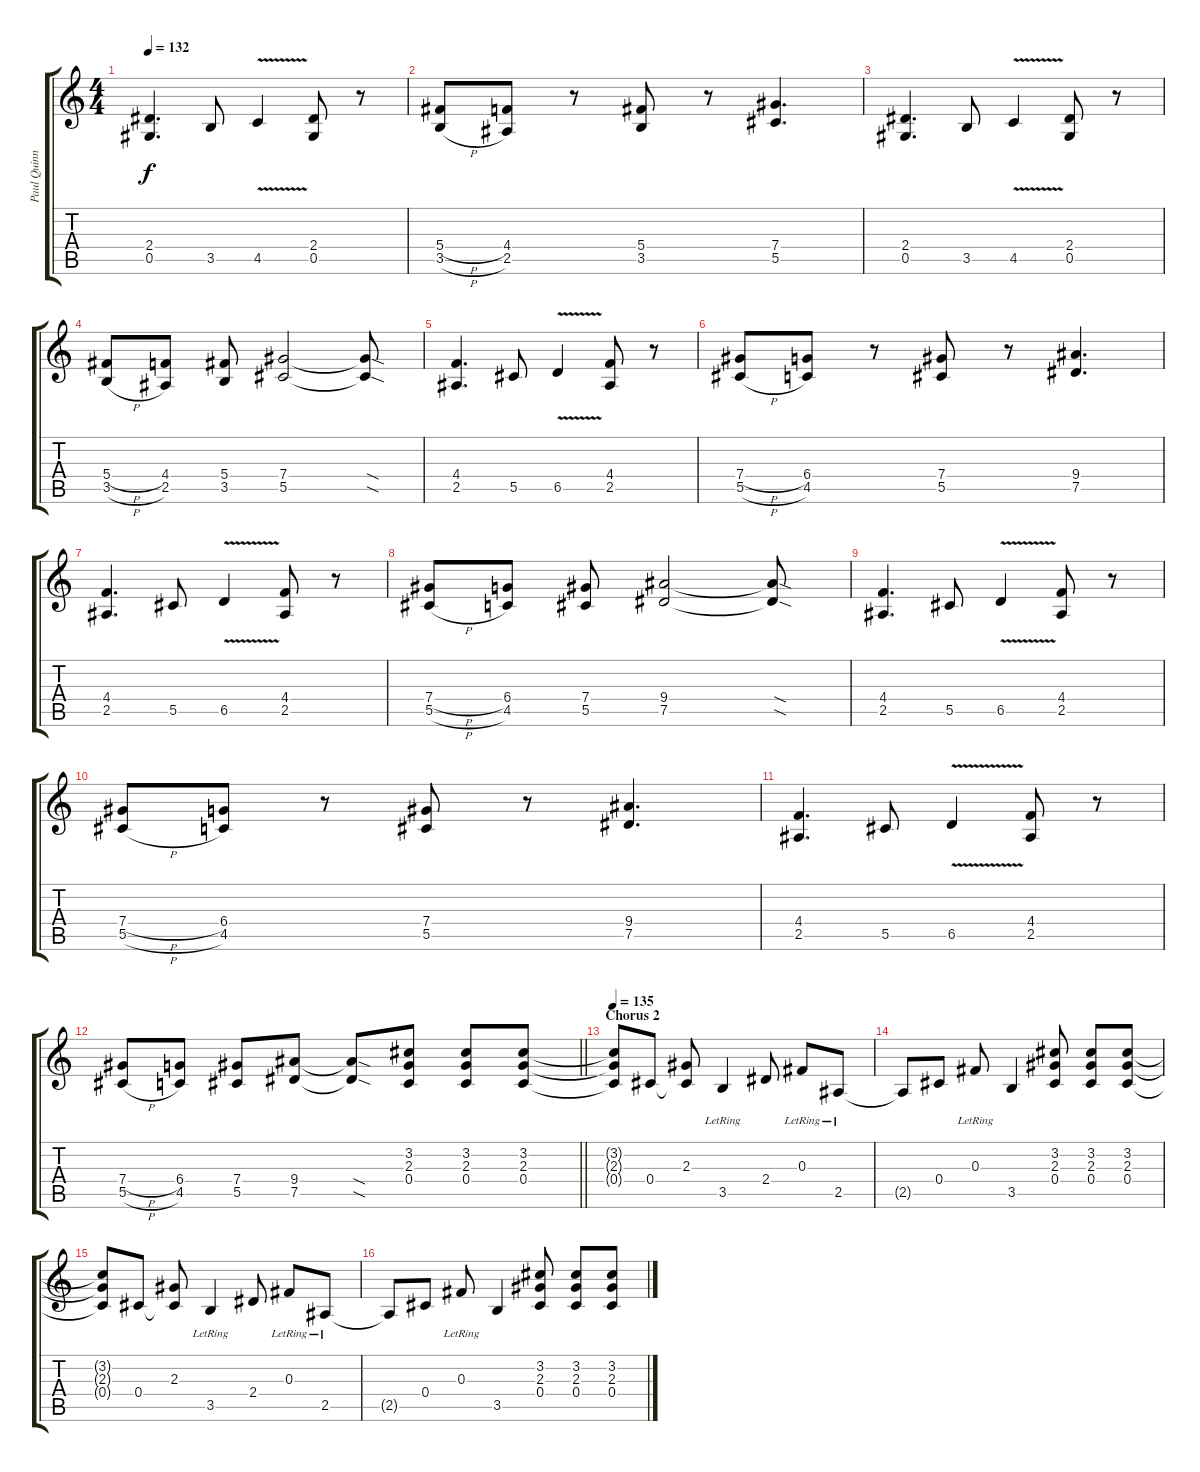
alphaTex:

\track ("Paul Quinn" "Paul Quinn") {instrument overdrivenguitar}
\staff {score tabs}
\tuning (Eb4 Bb3 Gb3 Db3 Ab2 Eb2) {hide}
\ts (4 4)
\tempo 132
\clef g2
\ks c
(2.4 0.5).4{d dy f} 3.5.8 4.5{v}.4 (2.4 0.5).8 r.8 |
(5.4{h} 3.5{h}).8 (4.4 2.5).8 r.8 (5.4 3.5).8 r.8 (7.4 5.5).4{d} |
(2.4 0.5).4{d} 3.5.8 4.5{v}.4 (2.4 0.5).8 r.8 |
(5.4{h} 3.5{h}).8 (4.4 2.5).8 (5.4 3.5).8 (7.4 5.5).2 (7.4{sod t} 5.5{sod t}).8 |
(4.4 2.5).4{d} 5.5.8 6.5{v}.4 (4.4 2.5).8 r.8 |
(7.4{h} 5.5{h}).8 (6.4 4.5).8 r.8 (7.4 5.5).8 r.8 (9.4 7.5).4{d} |
(4.4 2.5).4{d} 5.5.8 6.5{v}.4 (4.4 2.5).8 r.8 |
(7.4{h} 5.5{h}).8 (6.4 4.5).8 (7.4 5.5).8 (9.4 7.5).2 (9.4{sod t} 7.5{sod t}).8 |
(4.4 2.5).4{d} 5.5.8 6.5{v}.4 (4.4 2.5).8 r.8 |
(7.4{h} 5.5{h}).8 (6.4 4.5).8 r.8 (7.4 5.5).8 r.8 (9.4 7.5).4{d} |
(4.4 2.5).4{d} 5.5.8 6.5{v}.4 (4.4 2.5).8 r.8 |
\barLineRight lightlight
(7.4{h} 5.5{h}).8 (6.4 4.5).8 (7.4 5.5).8 (9.4 7.5).8 (9.4{sod t} 7.5{sod t}).8 (3.2 2.3 0.4).8 (3.2 2.3 0.4).8 (3.2 2.3 0.4).8 |
\section ("" "Chorus 2")
\tempo 135
(3.2{t} 2.3{t} 0.4{t}).8 0.4.8 (2.3 0.4{t}).8 3.5{lr}.4 2.4.8 0.3{lr}.8 2.5{lr}.8 |
2.5{t}.8 0.4.8 0.3{lr}.8 3.5.4 (3.2 2.3 0.4).8 (3.2 2.3 0.4).8 (3.2 2.3 0.4).8 |
(3.2{t} 2.3{t} 0.4{t}).8 0.4.8 (2.3 0.4{t}).8 3.5{lr}.4 2.4.8 0.3{lr}.8 2.5{lr}.8 |
2.5{t}.8 0.4.8 0.3{lr}.8 3.5.4 (3.2 2.3 0.4).8 (3.2 2.3 0.4).8 (3.2 2.3 0.4).8
